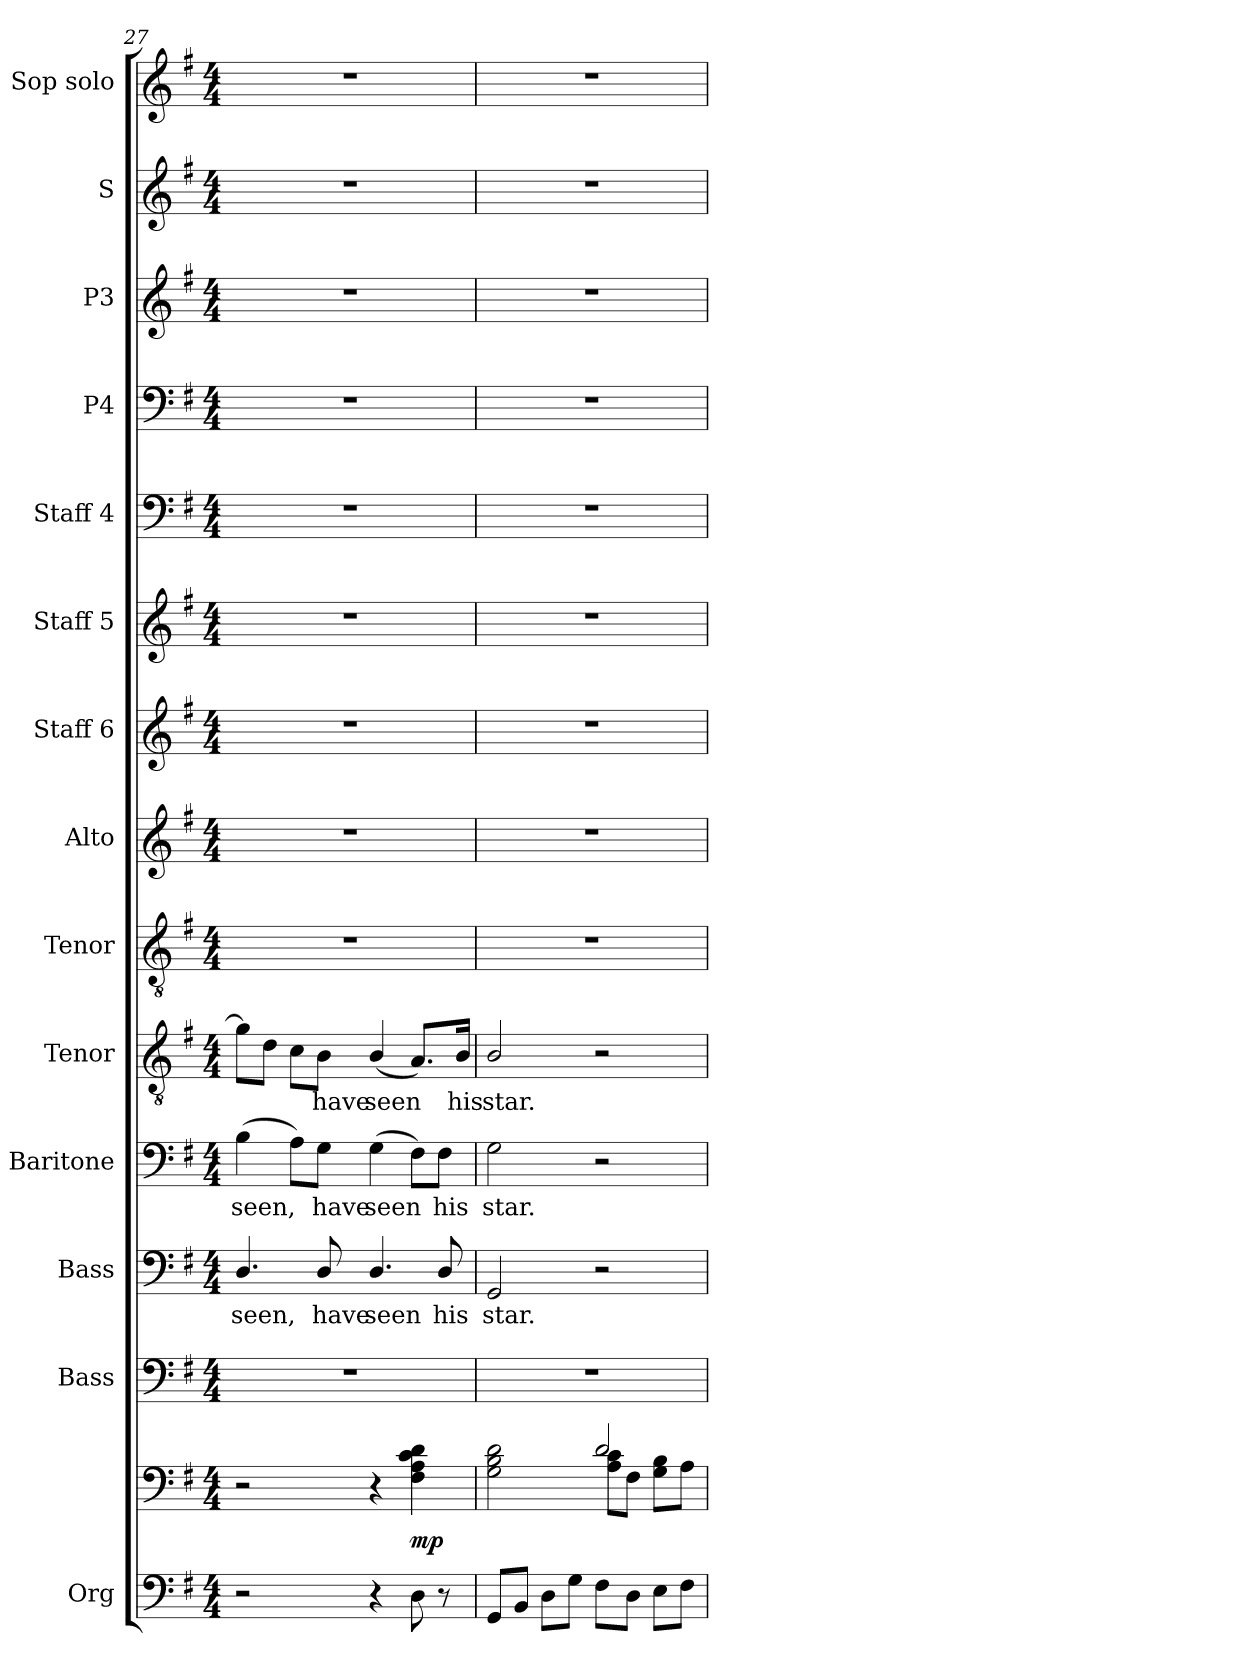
**kern	**kern	**dynam	**kern	**kern	**text	**kern	**text	**kern	**text	**kern	**kern	**kern	**kern	**kern	**kern	**kern	**kern	**kern
*part14	*part14	*part14	*part13	*part12	*part12	*part11	*part11	*part10	*part10	*part9	*part8	*part7	*part6	*part5	*part4	*part3	*part2	*part1
*staff15	*staff14	*staff14/15	*staff13	*staff12	*staff12	*staff11	*staff11	*staff10	*staff10	*staff9	*staff8	*staff7	*staff6	*staff5	*staff4	*staff3	*staff2	*staff1
*I"Org	*	*	*I"Bass	*I"Bass	*	*I"Baritone	*	*I"Tenor	*	*I"Tenor	*I"Alto	*I"Staff 6	*I"Staff 5	*I"Staff 4	*I"P4	*I"P3	*I"S	*I"Sop solo
*I'Org.	*	*	*I'B.	*I'B.	*	*I'Bar.	*	*I'T.	*	*I'T.	*I'A.	*I'Sta. 6	*I'Sta. 5	*I'Sta. 4	*	*	*	*I'S.
*clefF4	*clefF4	*	*clefF4	*clefF4	*	*clefF4	*	*clefGv2	*	*clefGv2	*clefG2	*clefG2	*clefG2	*clefF4	*clefF4	*clefG2	*clefG2	*clefG2
*	*	*	*	*	*	*	*	*ITrd7c12	*	*ITrd7c12	*	*	*	*	*	*	*	*
*k[f#]	*k[f#]	*	*k[f#]	*k[f#]	*	*k[f#]	*	*k[f#]	*	*k[f#]	*k[f#]	*k[f#]	*k[f#]	*k[f#]	*k[f#]	*k[f#]	*k[f#]	*k[f#]
*G:	*G:	*	*G:	*G:	*	*G:	*	*G:	*	*G:	*G:	*G:	*G:	*G:	*G:	*G:	*G:	*G:
*M4/4	*M4/4	*	*M4/4	*M4/4	*	*M4/4	*	*M4/4	*	*M4/4	*M4/4	*M4/4	*M4/4	*M4/4	*M4/4	*M4/4	*M4/4	*M4/4
=27	=27	=27	=27	=27	=27	=27	=27	=27	=27	=27	=27	=27	=27	=27	=27	=27	=27	=27
!	!	!	!	!	!LO:LY:b:color=#000000	!	!	!	!	!	!	!	!	!	!	!	!	!
!	!	!	!	!	!	!	!LO:LY:b:color=#000000	!	!	!	!	!	!	!	!	!	!	!
2r	2r	.	1r	4.Di/	seen,	(4Bi\	seen,	8Gi\L]	.	1r	1r	1r	1r	1r	1r	1r	1r	1r
.	.	.	.	.	.	.	.	8Di\J	.	.	.	.	.	.	.	.	.	.
.	.	.	.	.	.	8Ai\L)	.	8Ci\L	.	.	.	.	.	.	.	.	.	.
!	!	!	!	!	!LO:LY:b:color=#000000	!	!	!	!	!	!	!	!	!	!	!	!	!
!	!	!	!	!	!	!	!LO:LY:b:color=#000000	!	!	!	!	!	!	!	!	!	!	!
!	!	!	!	!	!	!	!	!	!LO:LY:b:color=#000000	!	!	!	!	!	!	!	!	!
.	.	.	.	8Di/	have	8Gi\J	have	8BBi\J	have	.	.	.	.	.	.	.	.	.
!	!	!	!	!	!LO:LY:b:color=#000000	!	!	!	!	!	!	!	!	!	!	!	!	!
!	!	!	!	!	!	!	!LO:LY:b:color=#000000	!	!	!	!	!	!	!	!	!	!	!
!	!	!	!	!	!	!	!	!	!LO:LY:b:color=#000000	!	!	!	!	!	!	!	!	!
4r	4r	.	.	4.Di/	seen	(4Gi\	seen	(4BBi/	seen	.	.	.	.	.	.	.	.	.
8Di\	4F#i\ 4Ai 4ci 4di	mp	.	.	.	8F#i\L)	.	8.AAi/L)	.	.	.	.	.	.	.	.	.	.
!	!	!	!	!	!LO:LY:b:color=#000000	!	!	!	!	!	!	!	!	!	!	!	!	!
!	!	!	!	!	!	!	!LO:LY:b:color=#000000	!	!	!	!	!	!	!	!	!	!	!
8r	.	.	.	8Di/	his	8F#i\J	his	.	.	.	.	.	.	.	.	.	.	.
!	!	!	!	!	!	!	!	!	!LO:LY:b:color=#000000	!	!	!	!	!	!	!	!	!
.	.	.	.	.	.	.	.	16BBi/Jk	his	.	.	.	.	.	.	.	.	.
=28	=28	=28	=28	=28	=28	=28	=28	=28	=28	=28	=28	=28	=28	=28	=28	=28	=28	=28
*	*^	*	*	*	*	*	*	*	*	*	*	*	*	*	*	*	*	*
!	!	!	!	!	!	!LO:LY:b:color=#000000	!	!	!	!	!	!	!	!	!	!	!	!	!
!	!	!	!	!	!	!	!	!LO:LY:b:color=#000000	!	!	!	!	!	!	!	!	!	!	!
!	!	!	!	!	!	!	!	!	!	!LO:LY:b:color=#000000	!	!	!	!	!	!	!	!	!
8GGi/L	2Gi\ 2Bi 2di	2ryy	.	1r	2GGi/	star.	2Gi\	star.	2BBi/	star.	1r	1r	1r	1r	1r	1r	1r	1r	1r
8BBi/J	.	.	.	.	.	.	.	.	.	.	.	.	.	.	.	.	.	.	.
8Di\L	.	.	.	.	.	.	.	.	.	.	.	.	.	.	.	.	.	.	.
8Gi\J	.	.	.	.	.	.	.	.	.	.	.	.	.	.	.	.	.	.	.
8F#i\L	2di/	8Ai\ 8ci\L	.	.	2r	.	2r	.	2r	.	.	.	.	.	.	.	.	.	.
8Di\J	.	8F#i\J	.	.	.	.	.	.	.	.	.	.	.	.	.	.	.	.	.
8Ei\L	.	8Gi\ 8Bi\L	.	.	.	.	.	.	.	.	.	.	.	.	.	.	.	.	.
8F#i\J	.	8Ai\J	.	.	.	.	.	.	.	.	.	.	.	.	.	.	.	.	.
*	*v	*v	*	*	*	*	*	*	*	*	*	*	*	*	*	*	*	*	*
=	=	=	=	=	=	=	=	=	=	=	=	=	=	=	=	=	=	=
*-	*-	*-	*-	*-	*-	*-	*-	*-	*-	*-	*-	*-	*-	*-	*-	*-	*-	*-
